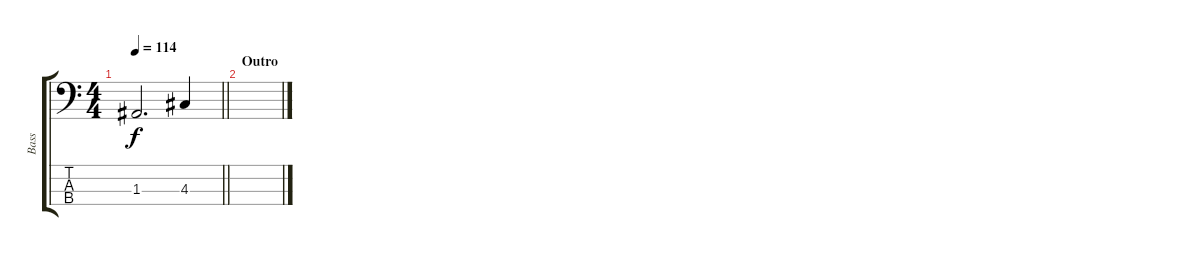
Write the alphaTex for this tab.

\track ("Bass" "Bass") {instrument electricbassfinger}
\staff {score tabs}
\tuning (G2 D2 A1 E1) {hide}
\ts (4 4)
\tempo 114
\clef f4
\barLineRight lightlight
\ks c
1.3.2{d dy f} 4.3.4 |
\section ("" "Outro")
